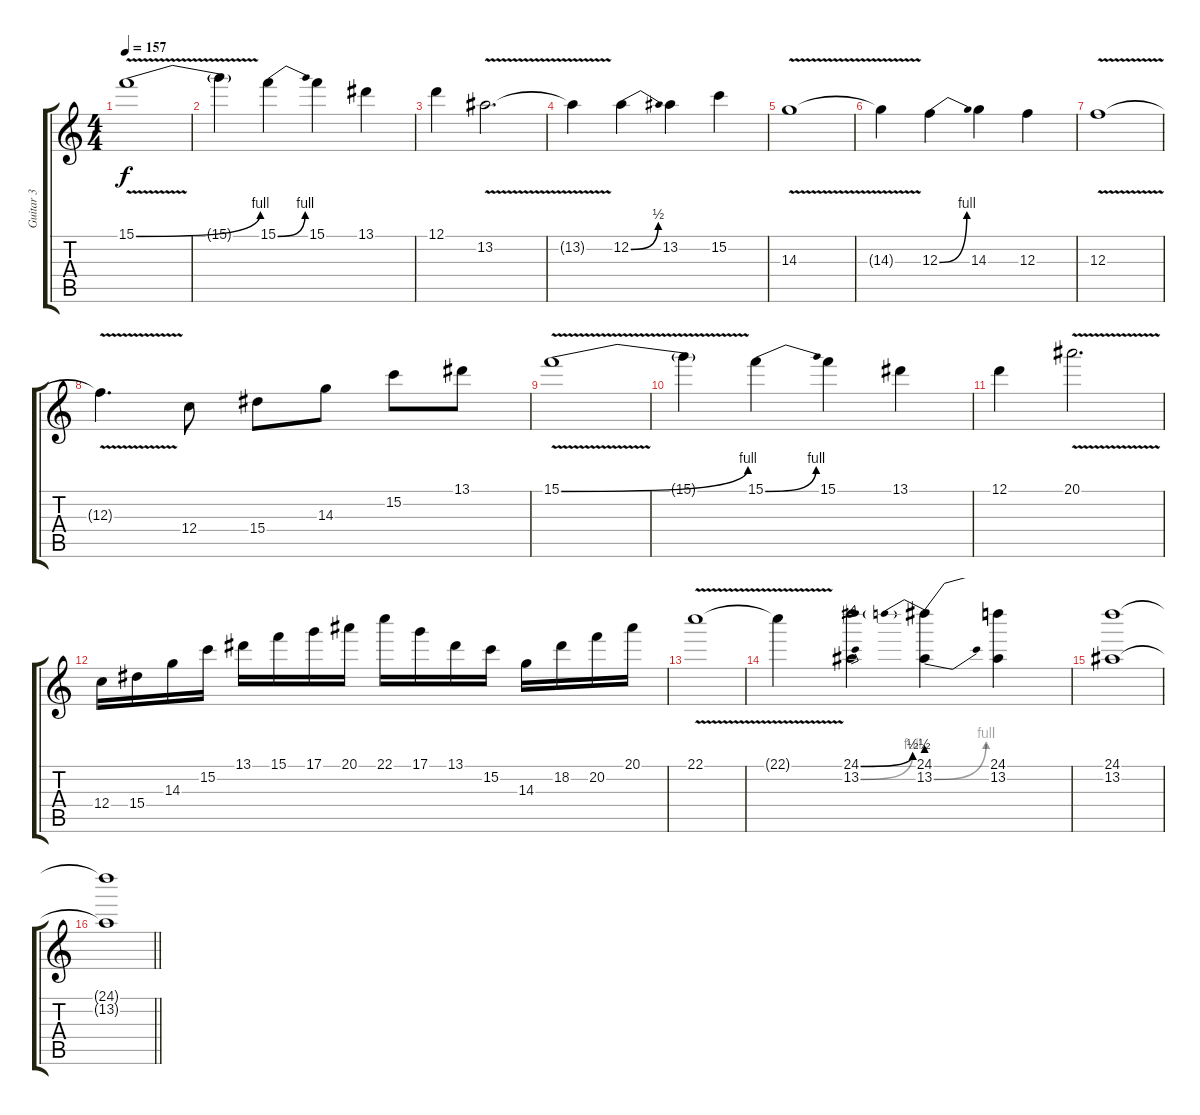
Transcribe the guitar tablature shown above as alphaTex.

\track ("Guitar 3" "Guitar 3") {instrument distortionguitar}
\staff {score tabs}
\tuning (D4 A3 F3 C3 G2 C2) {hide}
\ts (4 4)
\tempo 157
\clef g2
\ks c
15.1{be (bend 0 0 60 4) v}.1{dy f} |
15.1{t}.4 15.1{be (bend 0 0 60 4)}.4 15.1.4 13.1.4 |
12.1.4 13.2{v}.2{d} |
13.2{t}.4 12.2{be (bend 0 0 60 2)}.4 13.2.4 15.2.4 |
14.3{v}.1 |
14.3{t}.4 12.3{be (bend 0 0 60 4)}.4 14.3.4 12.3.4 |
12.3{v}.1 |
12.3{t}.4{d} 12.4.8 15.4.8 14.3.8 15.2.8 13.1.8 |
15.1{be (bend 0 0 60 4) v}.1 |
15.1{t}.4 15.1{be (bend 0 0 60 4)}.4 15.1.4 13.1.4 |
12.1.4 20.1{v}.2{d} |
12.4.16 15.4.16 14.3.16 15.2.16 13.1.16 15.1.16 17.1.16 20.1.16 22.1.16 17.1.16 13.1.16 15.2.16 14.3.16 18.2.16 20.2.16 20.1.16 |
22.1{v}.1 |
22.1{t}.4 (24.1{be (bend 0 0 60 2)} 13.2{be (bend 0 0 60 4)}).4 (24.1{be (prebend 0 2 60 2)} 13.2{be (bend 0 0 60 4)}).4 (24.1 13.2).4 |
(24.1 13.2).1 |
\barLineRight lightlight
(24.1{t} 13.2{t}).1
